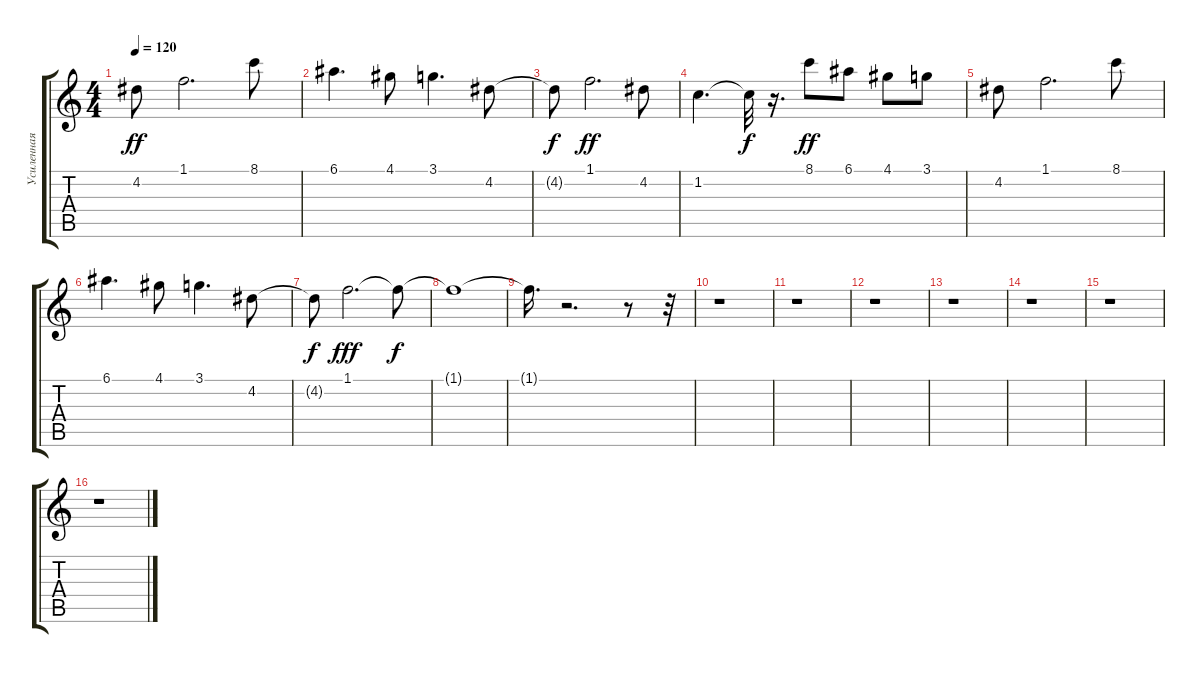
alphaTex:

\track ("Усиленная Гитара" "Усиленная ") {instrument overdrivenguitar}
\staff {score tabs}
\tuning (E4 B3 G3 D3 A2 E2) {hide}
\ts (4 4)
\tempo 120
\clef g2
\ks c
4.2.8{dy ff} 1.1.2{d} 8.1.8 |
6.1.4{d} 4.1.8 3.1.4{d} 4.2.8 |
4.2{t}.8{dy f} 1.1.2{d dy ff} 4.2.8 |
1.2.4{d} 1.2{t}.32{dy f} r.16{d} 8.1.8{dy ff} 6.1.8 4.1.8 3.1.8 |
4.2.8 1.1.2{d} 8.1.8 |
6.1.4{d} 4.1.8 3.1.4{d} 4.2.8 |
4.2{t}.8{dy f} 1.1.2{d dy fff} 1.1{t}.8{dy f} |
1.1{t}.1 |
1.1{t}.16{d} r.2{d} r.8 r.32 |
r.1 |
r.1 |
r.1 |
r.1 |
r.1 |
r.1 |
r.1
